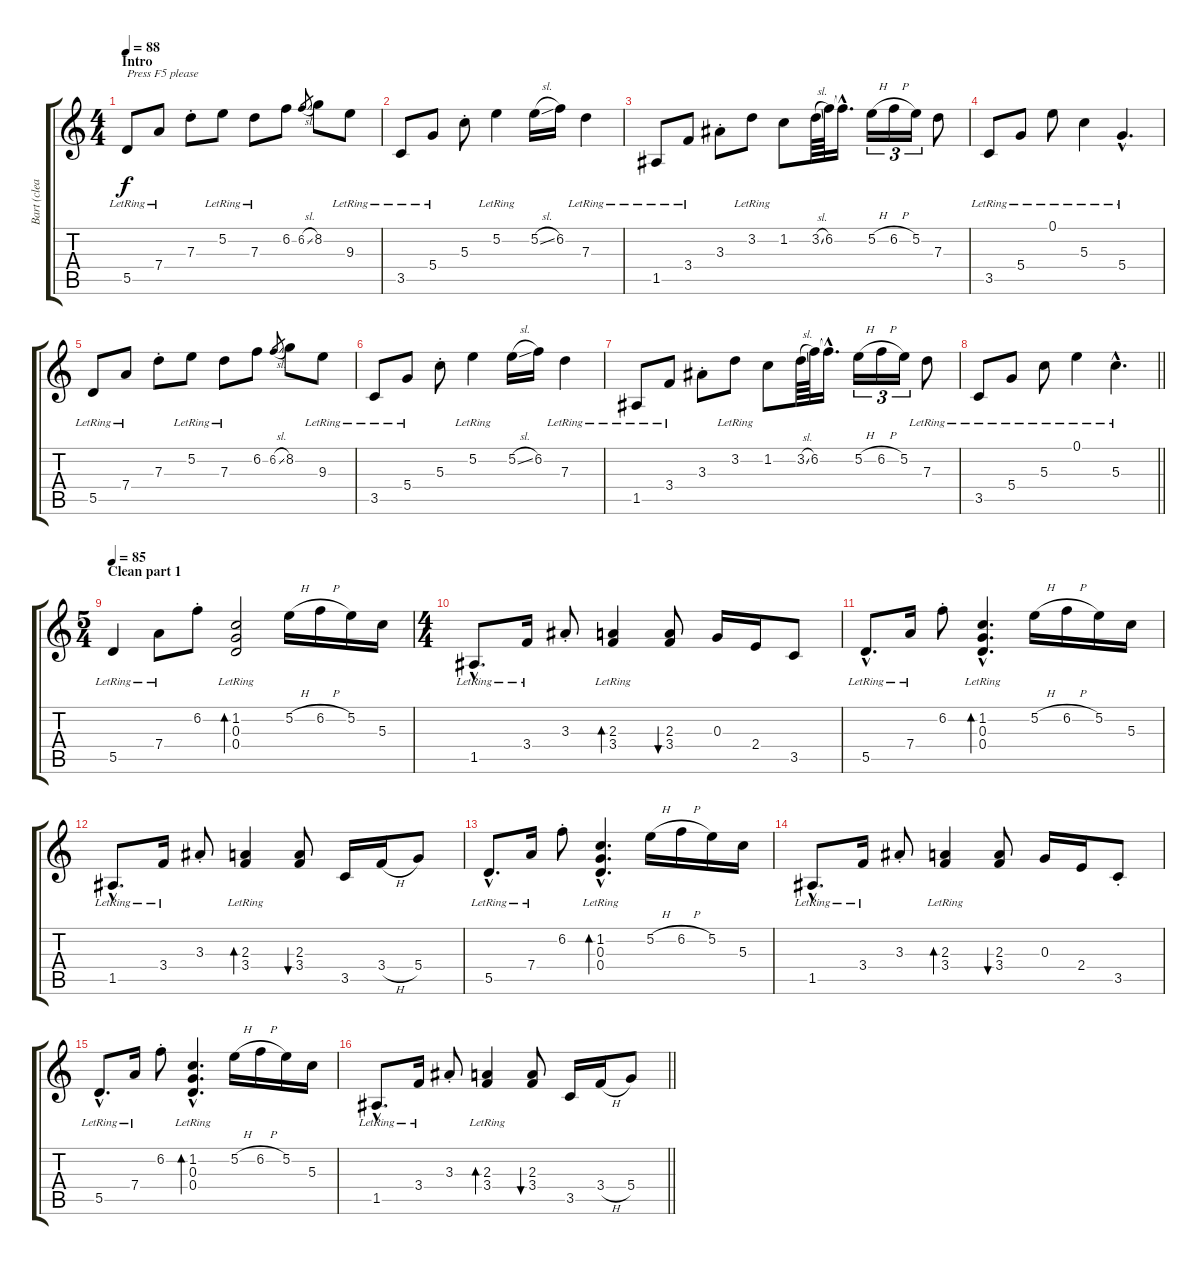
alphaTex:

\track ("Bart (clean)" "Bart (clea") {instrument electricguitarclean}
\staff {score tabs}
\tuning (E4 B3 G3 D3 A2 E2) {hide}
\ts (4 4)
\section ("" "Intro")
\tempo 88
\clef g2
\ks c
5.5{lr}.8{txt "Press F5 please" dy f instrument electricguitarclean} 7.4{lr}.8 7.3{st}.8 5.2{lr}.8 7.3{lr}.8 6.2.8 6.2{sl}.8{gr} 8.2.8 9.3{lr}.8 |
3.5{lr}.8 5.4{lr}.8 5.3{st}.8 5.2{lr}.4 5.2{sl}.16 6.2.16 7.3{lr}.4 |
1.5{lr}.8 3.4{lr}.8 3.3{st}.8 3.2{lr}.8 1.2.8 3.2{sl}.64 6.2.64 6.2{hac t}.16{d} 5.2{h}.16{tu (3 2)} 6.2{h}.16{tu (3 2)} 5.2.16{tu (3 2)} 7.3.8 |
3.5{lr}.8 5.4{lr}.8 0.1{lr}.8 5.3{lr}.4 5.4{hac lr}.4{d} |
5.5{lr}.8 7.4{lr}.8 7.3{st}.8 5.2{lr}.8 7.3{lr}.8 6.2.8 6.2{sl}.8{gr} 8.2.8 9.3{lr}.8 |
3.5{lr}.8 5.4{lr}.8 5.3{st}.8 5.2{lr}.4 5.2{sl}.16 6.2.16 7.3{lr}.4 |
1.5{lr}.8 3.4{lr}.8 3.3{st}.8 3.2{lr}.8 1.2.8 3.2{sl}.64 6.2.64 6.2{hac t}.16{d} 5.2{h}.16{tu (3 2)} 6.2{h}.16{tu (3 2)} 5.2.16{tu (3 2)} 7.3{lr}.8 |
\barLineRight lightlight
3.5{lr}.8 5.4{lr}.8 5.3{lr}.8 0.1{lr}.4 5.3{hac lr}.4{d} |
\ts (5 4)
\section ("" "Clean part 1")
\tempo 85
5.5{lr}.4 7.4{lr}.8 6.2{st}.8 (1.2{lr} 0.3 0.4).2{bd 240} 5.2{h}.16 6.2{h}.16 5.2.16 5.3.16 |
\ts (4 4)
1.5{hac lr}.8{d} 3.4{lr}.16 3.3{st}.8 (2.3{lr} 3.4{lr}).4{bd 240} (2.3 3.4).8{bu 120} 0.3.16 2.4.16 3.5.8 |
5.5{hac lr}.8{d} 7.4{lr}.16 6.2{st}.8 (1.2{hac lr} 0.3{hac lr} 0.4{hac lr}).4{d bd 240} 5.2{h}.16 6.2{h}.16 5.2.16 5.3.16 |
1.5{hac lr}.8{d} 3.4{lr}.16 3.3{st}.8 (2.3{lr} 3.4{lr}).4{bd 240} (2.3 3.4).8{bu 120} 3.5.16 3.4{h}.16 5.4.8 |
5.5{hac lr}.8{d} 7.4{lr}.16 6.2{st}.8 (1.2{hac lr} 0.3{hac lr} 0.4{hac lr}).4{d bd 240} 5.2{h}.16 6.2{h}.16 5.2.16 5.3.16 |
1.5{hac lr}.8{d} 3.4{lr}.16 3.3{st}.8 (2.3{lr} 3.4{lr}).4{bd 240} (2.3 3.4).8{bu 120} 0.3.16 2.4.16 3.5{st}.8 |
5.5{hac lr}.8{d} 7.4{lr}.16 6.2{st}.8 (1.2{hac lr} 0.3{hac lr} 0.4{hac lr}).4{d bd 240} 5.2{h}.16 6.2{h}.16 5.2.16 5.3.16 |
\barLineRight lightlight
1.5{hac lr}.8{d} 3.4{lr}.16 3.3{st}.8 (2.3{lr} 3.4{lr}).4{bd 240} (2.3 3.4).8{bu 120} 3.5.16 3.4{h}.16 5.4.8
